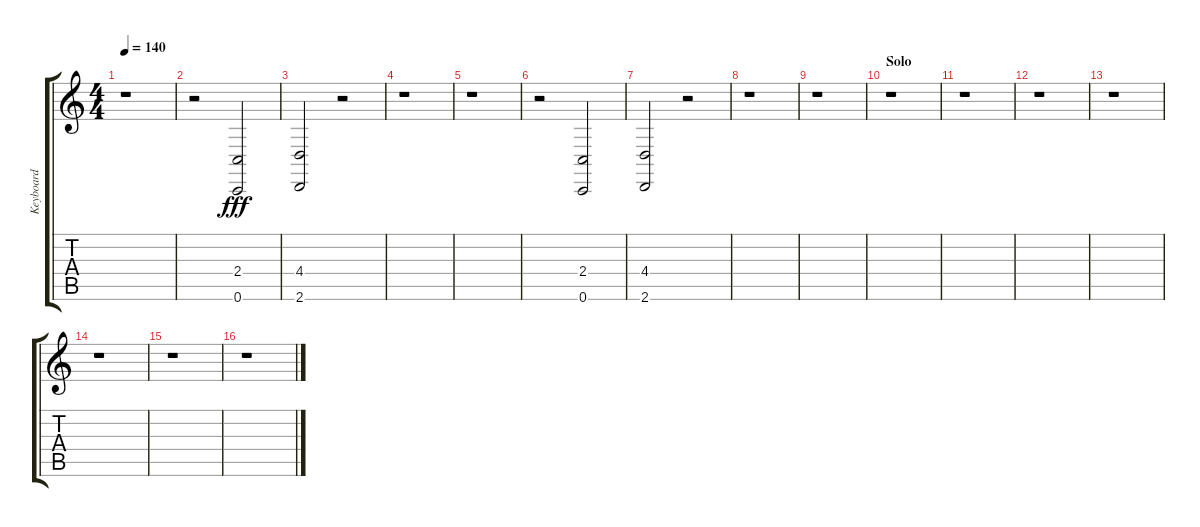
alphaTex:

\track ("Keyboard" "Keyboard") {instrument rockorgan}
\staff {score tabs}
\tuning (C4 G3 Eb3 Bb2 F2 C2) {hide}
\ts (4 4)
\tempo 140
\clef g2
\ks c
r.1{dy fff} |
r.2 (2.4 0.6).2 |
(4.4 2.6).2 r.2 |
r.1 |
r.1 |
r.2 (2.4 0.6).2 |
(4.4 2.6).2 r.2 |
r.1 |
r.1 |
\section ("" "Solo")
r.1 |
r.1 |
r.1 |
r.1 |
r.1 |
r.1 |
r.1
